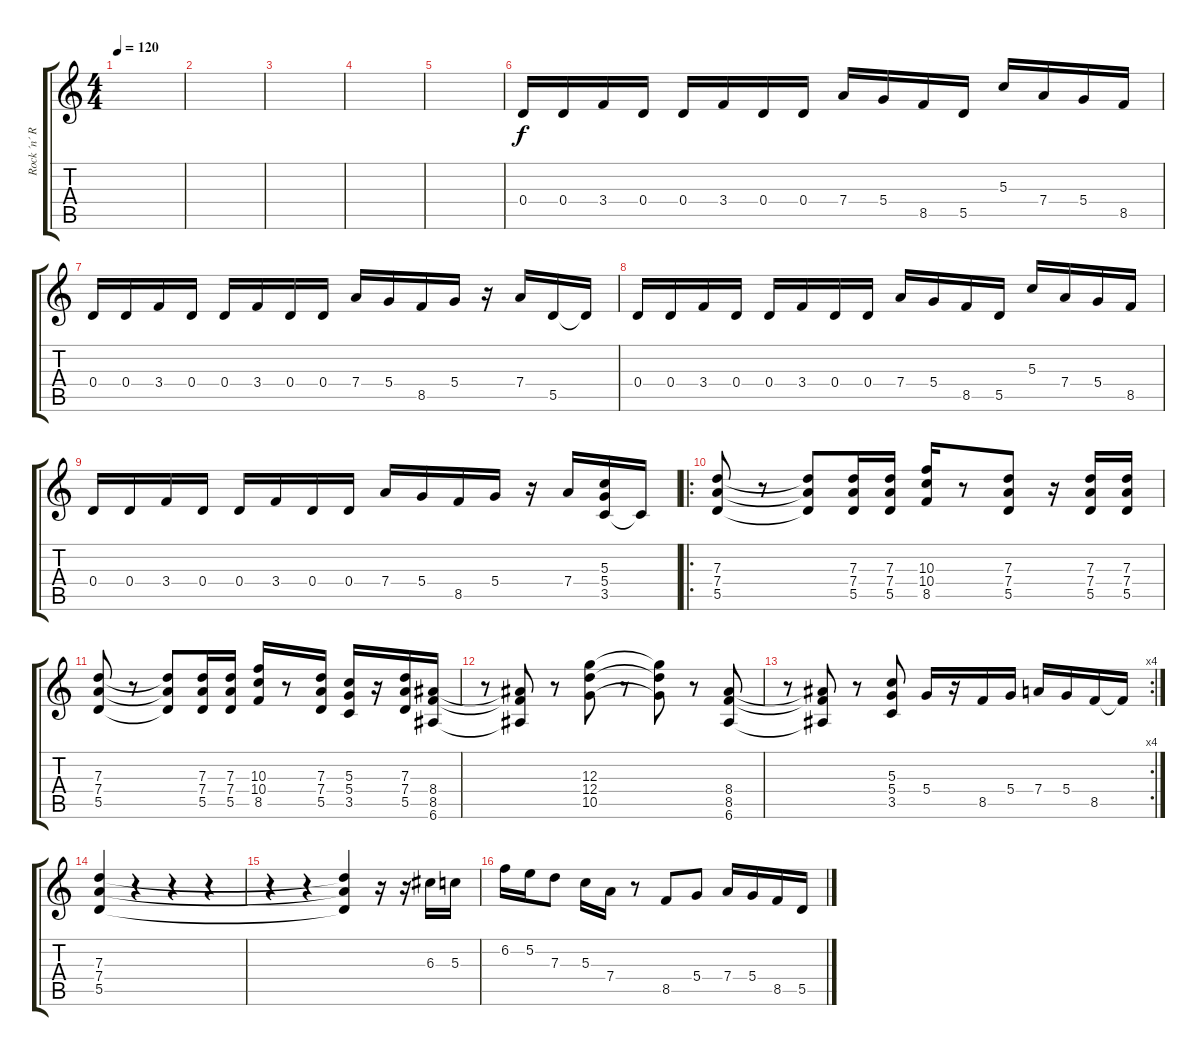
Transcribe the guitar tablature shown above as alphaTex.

\track ("Rock ´n´ Rolf " "Rock ´n´ R") {instrument distortionguitar}
\staff {score tabs}
\tuning (E4 B3 G3 D3 A2 E2) {hide}
\ts (4 4)
\tempo 120
\clef g2
\ks c
|
|
|
|
|
0.4.16 0.4.16 3.4.16 0.4.16 0.4.16 3.4.16 0.4.16 0.4.16 7.4.16 5.4.16 8.5.16 5.5.16 5.3.16 7.4.16 5.4.16 8.5.16 |
0.4.16 0.4.16 3.4.16 0.4.16 0.4.16 3.4.16 0.4.16 0.4.16 7.4.16 5.4.16 8.5.16 5.4.16 r.16 7.4.16 5.5.16 5.5{t}.16 |
0.4.16 0.4.16 3.4.16 0.4.16 0.4.16 3.4.16 0.4.16 0.4.16 7.4.16 5.4.16 8.5.16 5.5.16 5.3.16 7.4.16 5.4.16 8.5.16 |
0.4.16 0.4.16 3.4.16 0.4.16 0.4.16 3.4.16 0.4.16 0.4.16 7.4.16 5.4.16 8.5.16 5.4.16 r.16 7.4.16 (5.3 5.4 3.5).16 3.5{t}.16 |
\ro
(7.3 7.4 5.5).8 r.8 (7.3{t} 7.4{t} 5.5{t}).8 (7.3 7.4 5.5).16 (7.3 7.4 5.5).16 (10.3 10.4 8.5).16 r.8 (7.3 7.4 5.5).8 r.16 (7.3 7.4 5.5).16 (7.3 7.4 5.5).16 |
(7.3 7.4 5.5).8 r.8 (7.3{t} 7.4{t} 5.5{t}).8 (7.3 7.4 5.5).16 (7.3 7.4 5.5).16 (10.3 10.4 8.5).16 r.8 (7.3 7.4 5.5).16 (5.3 5.4 3.5).16 r.16 (7.3 7.4 5.5).16 (8.4 8.5 6.6).16 |
r.8 (8.4{t} 8.5{t} 6.6{t}).8 r.8 (12.3 12.4 10.5).8 r.8 (12.3{t} 12.4{t} 10.5{t}).8 r.8 (8.4 8.5 6.6).8 |
\rc 4
r.8 (8.4{t} 8.5{t} 6.6{t}).8 r.8 (5.3 5.4 3.5).8 5.4.16 r.16 8.5.16 5.4.16 7.4.16 5.4.16 8.5.16 8.5{t}.16 |
(7.3 7.4 5.5).4 r.4 r.4 r.4 |
r.4 r.4 (7.3{t} 7.4{t} 5.5{t}).4 r.16 r.16 6.3.16 5.3.16 |
6.2.16 5.2.16 7.3.8 5.3.16 7.4.16 r.8 8.5.8 5.4.8 7.4.16 5.4.16 8.5.16 5.5.16
